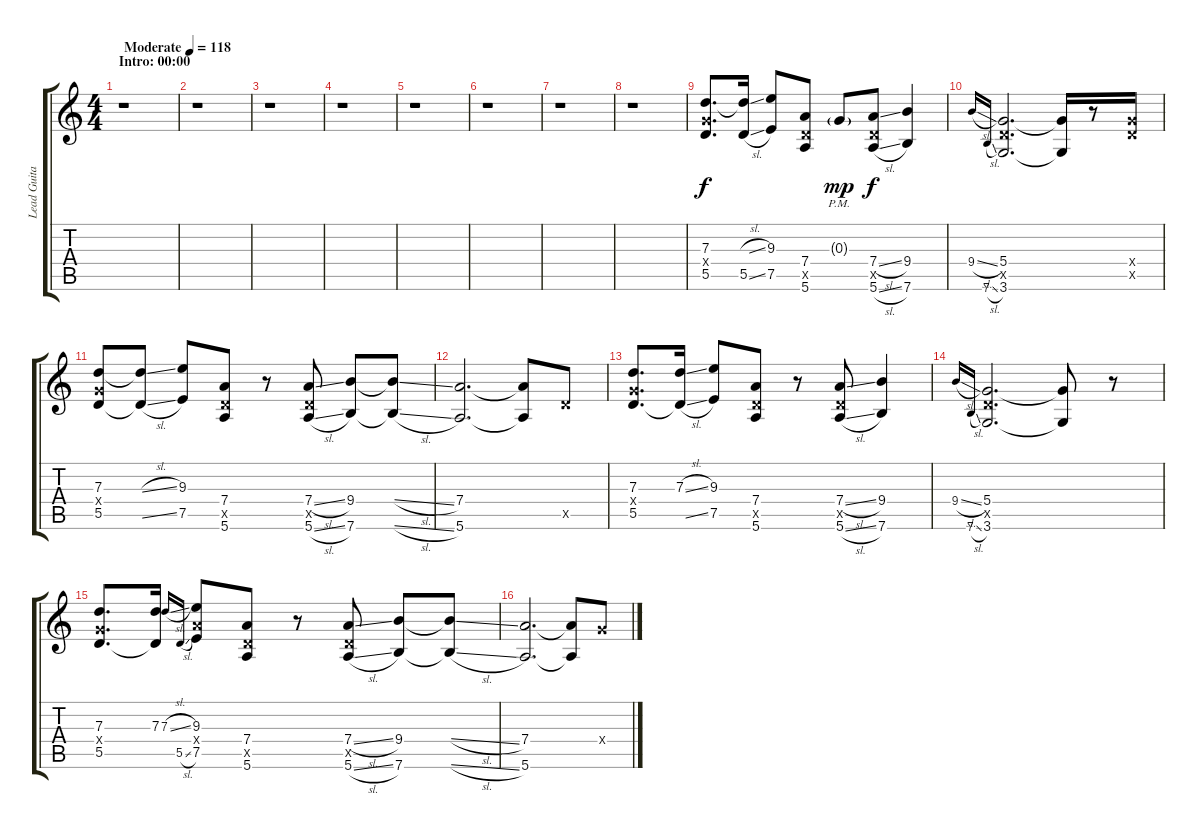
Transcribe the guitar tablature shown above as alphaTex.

\track ("Lead Guitar (Distortion)" "Lead Guita") {instrument overdrivenguitar}
\staff {score tabs}
\tuning (E4 B3 G3 D3 A2 E2) {hide}
\ts (4 4)
\section ("" "Intro: 00:00")
\tempo (118 "Moderate")
\clef g2
\ks c
r.1{dy f instrument overdrivenguitar} |
r.1 |
r.1 |
r.1 |
r.1 |
r.1 |
r.1 |
r.1 |
(7.3 5.4{x} 5.5).8{d} (7.3{sl t} 5.5{sl}).16 (9.3 7.5).8 (7.4 5.5{x} 5.6).8 0.3{g pm}.8{dy mp} (7.4{sl} 5.5{x} 5.6{sl}).8{dy f} (9.4 7.6).4 |
9.4{sl}.16{gr onbeat} 7.6{sl}.16{gr onbeat} (5.4 5.5{x} 3.6).2{d} (5.4{t} 3.6{t}).16 r.8 (5.4{x} 5.5{x}).16 |
(7.3 5.4{x} 5.5).8 (7.3{sl t} 5.5{sl t}).8 (9.3 7.5).8 (7.4 5.5{x} 5.6).8 r.8 (7.4{sl} 5.5{x} 5.6{sl}).8 (9.4 7.6).8 (9.4{sl t} 7.6{sl t}).8 |
(7.4 5.6).2{d} (7.4{t} 5.6{t}).8 5.5{x}.8 |
(7.3 5.4{x} 5.5).8{d} (7.3{sl} 5.5{sl t}).16 (9.3 7.5).8 (7.4 5.5{x} 5.6).8 r.8 (7.4{sl} 5.5{x} 5.6{sl}).8 (9.4 7.6).4 |
9.4{sl}.16{gr onbeat} 7.6{sl}.16{gr onbeat} (5.4 5.5{x} 3.6).2{d} (5.4{t} 3.6{t}).8 r.8 |
(7.3 5.4{x} 5.5).8{d} (7.3 5.5{t}).16 7.3{sl}.16{gr onbeat} 5.5{sl}.16{gr onbeat} (9.3 7.4{x} 7.5).8 (7.4 5.5{x} 5.6).8 r.8 (7.4{sl} 5.5{x} 5.6{sl}).8 (9.4 7.6).8 (9.4{sl t} 7.6{sl t}).8 |
(7.4 5.6).2{d} (7.4{t} 5.6{t}).8 5.4{x}.8
